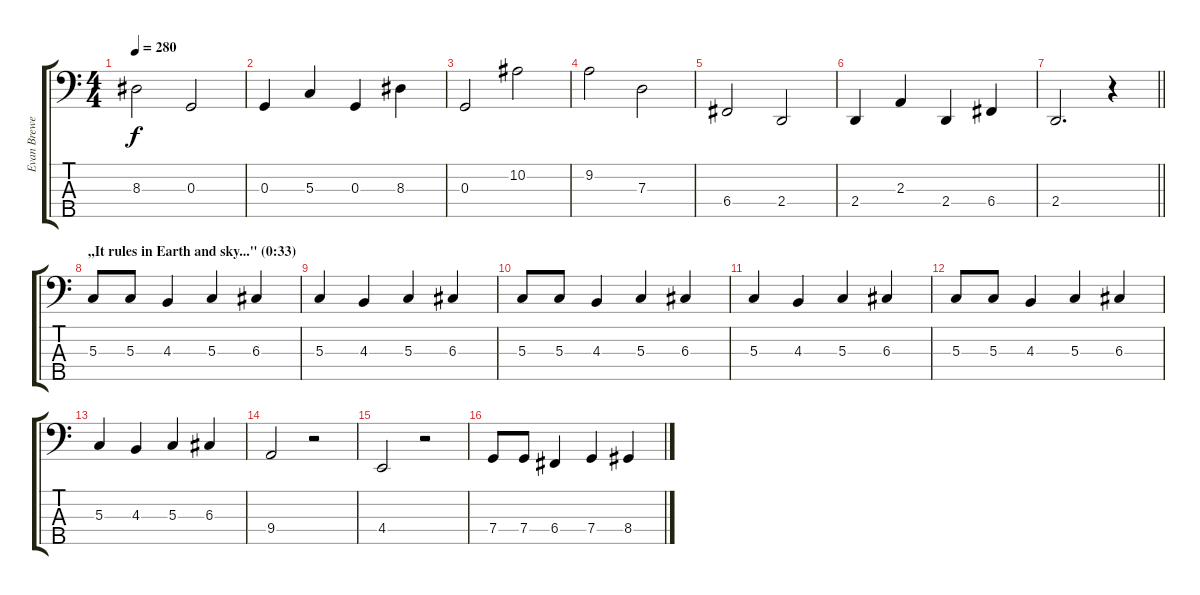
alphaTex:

\track ("Evan Brewer [Bass]" "Evan Brewe") {instrument electricbasspick}
\staff {score tabs}
\tuning (F2 C2 G1 C1 G0) {hide}
\ts (4 4)
\tempo 280
\clef f4
\ks c
8.3.2{dy f} 0.3.2 |
0.3.4 5.3.4 0.3.4 8.3.4 |
0.3.2 10.2.2 |
9.2.2 7.3.2 |
6.4.2 2.4.2 |
2.4.4 2.3.4 2.4.4 6.4.4 |
\barLineRight lightlight
2.4.2{d} r.4 |
\section ("" ",,It rules in Earth and sky...\" (0:33)")
5.3.8 5.3.8 4.3.4 5.3.4 6.3.4 |
5.3.4 4.3.4 5.3.4 6.3.4 |
5.3.8 5.3.8 4.3.4 5.3.4 6.3.4 |
5.3.4 4.3.4 5.3.4 6.3.4 |
5.3.8 5.3.8 4.3.4 5.3.4 6.3.4 |
5.3.4 4.3.4 5.3.4 6.3.4 |
9.4.2 r.2 |
4.4.2 r.2 |
7.4.8 7.4.8 6.4.4 7.4.4 8.4.4
